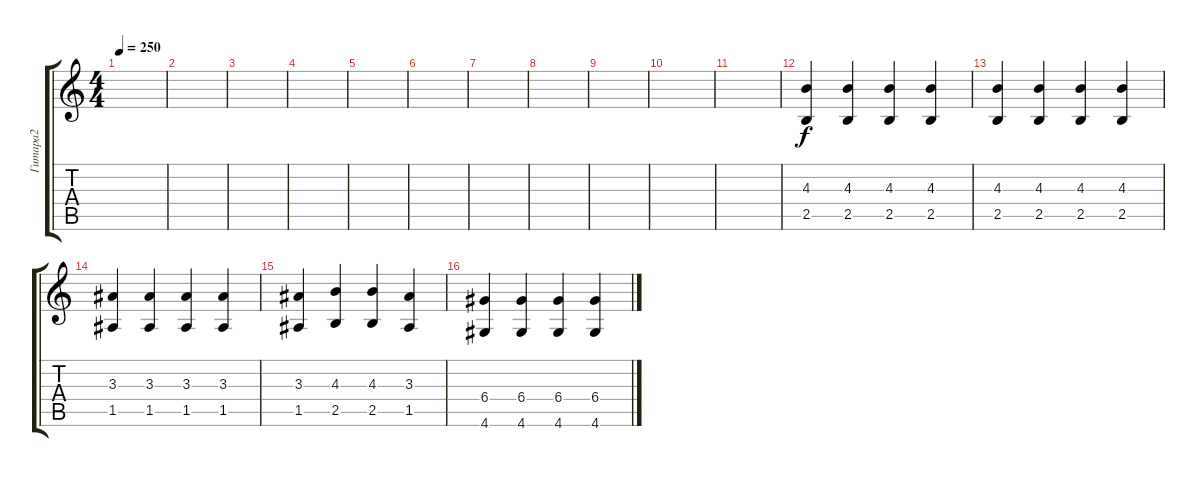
\track ("Гитара2" "Гитара2") {instrument distortionguitar}
\staff {score tabs}
\tuning (E4 B3 G3 D3 A2 E2) {hide}
\ts (4 4)
\tempo 250
\clef g2
\ks c
|
|
|
|
|
|
|
|
|
|
|
(4.3 2.5).4 (4.3 2.5).4 (4.3 2.5).4 (4.3 2.5).4 |
(4.3 2.5).4 (4.3 2.5).4 (4.3 2.5).4 (4.3 2.5).4 |
(3.3 1.5).4 (3.3 1.5).4 (3.3 1.5).4 (3.3 1.5).4 |
(3.3 1.5).4 (4.3 2.5).4 (4.3 2.5).4 (3.3 1.5).4 |
(6.4 4.6).4 (6.4 4.6).4 (6.4 4.6).4 (6.4 4.6).4
